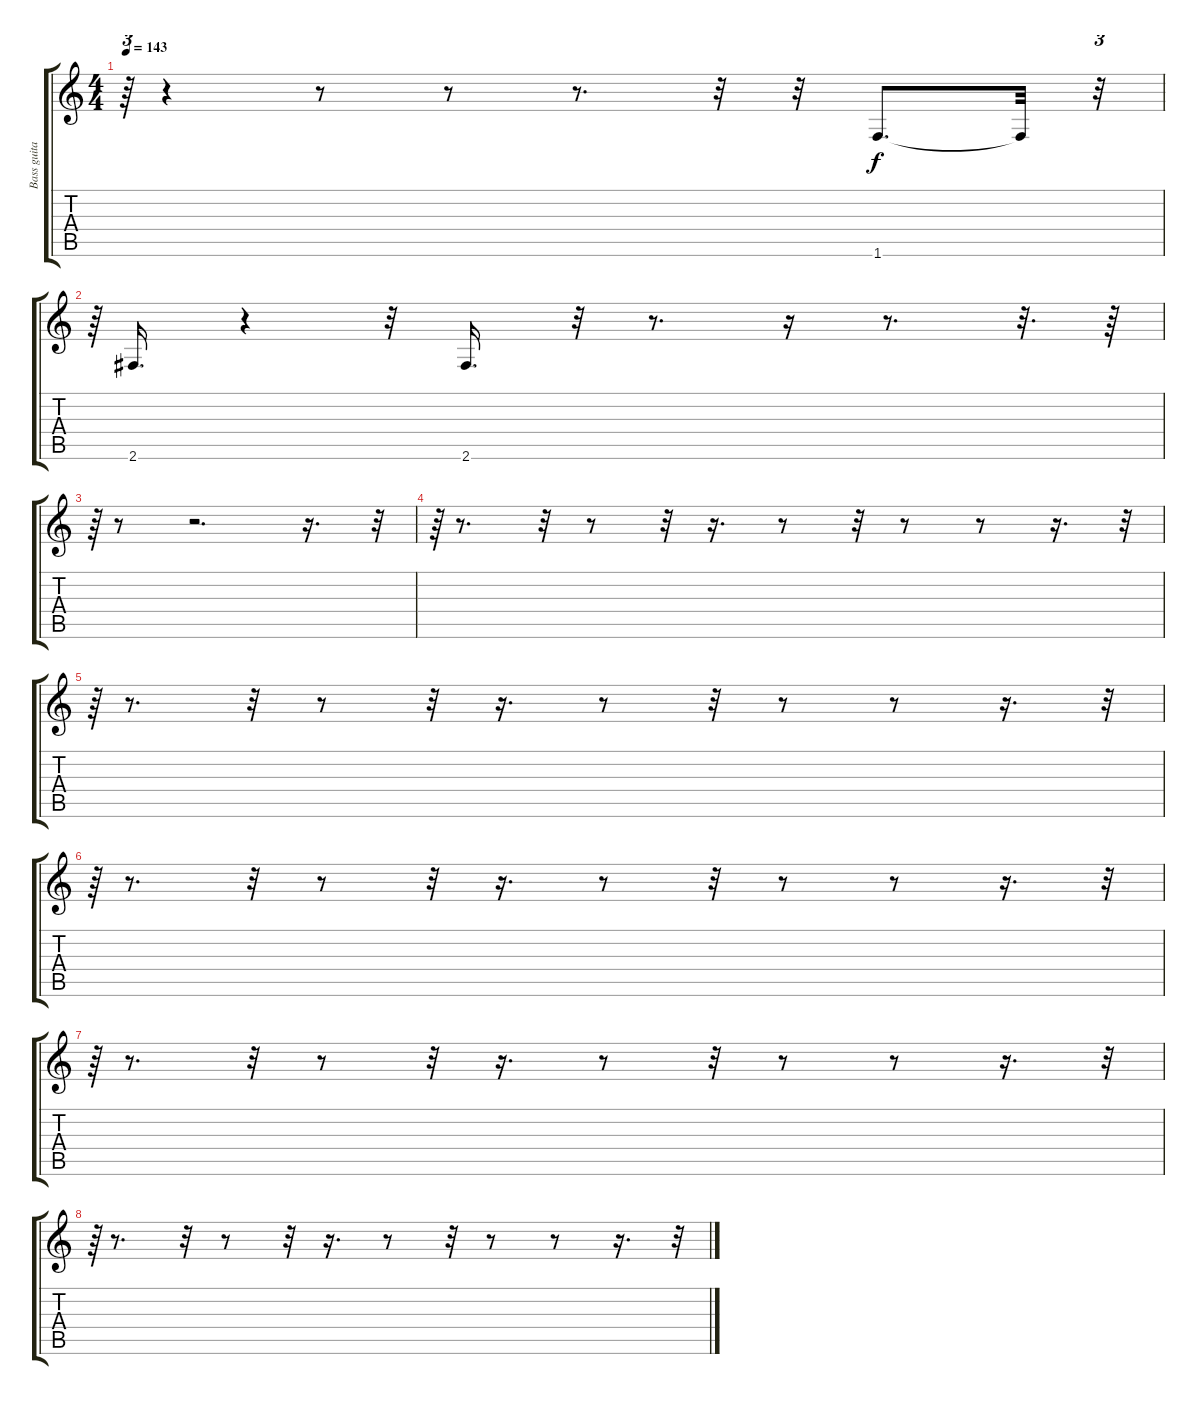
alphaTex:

\track ("Bass guitar" "Bass guita") {instrument electricbassfinger}
\staff {score tabs}
\tuning (E4 B3 G3 D3 A2 E2) {hide}
\ts (4 4)
\tempo 143
\clef g2
\ks c
r.64{tu (3 2) dy f} r.4 r.8 r.8 r.8{d} r.32 r.32 1.6.8{d} 1.6{t}.32 r.32{tu (3 2)} |
r.64{tu (3 2)} 2.6.16{d} r.4 r.32 2.6.16{d} r.32 r.8{d} r.16 r.8{d} r.32{d} r.64 |
r.64{tu (3 2)} r.8 r.2{d} r.16{d} r.32{tu (3 2)} |
r.64{tu (3 2)} r.8{d} r.32 r.8 r.32 r.16{d} r.8 r.32 r.8 r.8 r.16{d} r.32{tu (3 2)} |
r.64{tu (3 2)} r.8{d} r.32 r.8 r.32 r.16{d} r.8 r.32 r.8 r.8 r.16{d} r.32{tu (3 2)} |
r.64{tu (3 2)} r.8{d} r.32 r.8 r.32 r.16{d} r.8 r.32 r.8 r.8 r.16{d} r.32{tu (3 2)} |
r.64{tu (3 2)} r.8{d} r.32 r.8 r.32 r.16{d} r.8 r.32 r.8 r.8 r.16{d} r.32{tu (3 2)} |
r.64{tu (3 2)} r.8{d} r.32 r.8 r.32 r.16{d} r.8 r.32 r.8 r.8 r.16{d} r.32{tu (3 2)}
